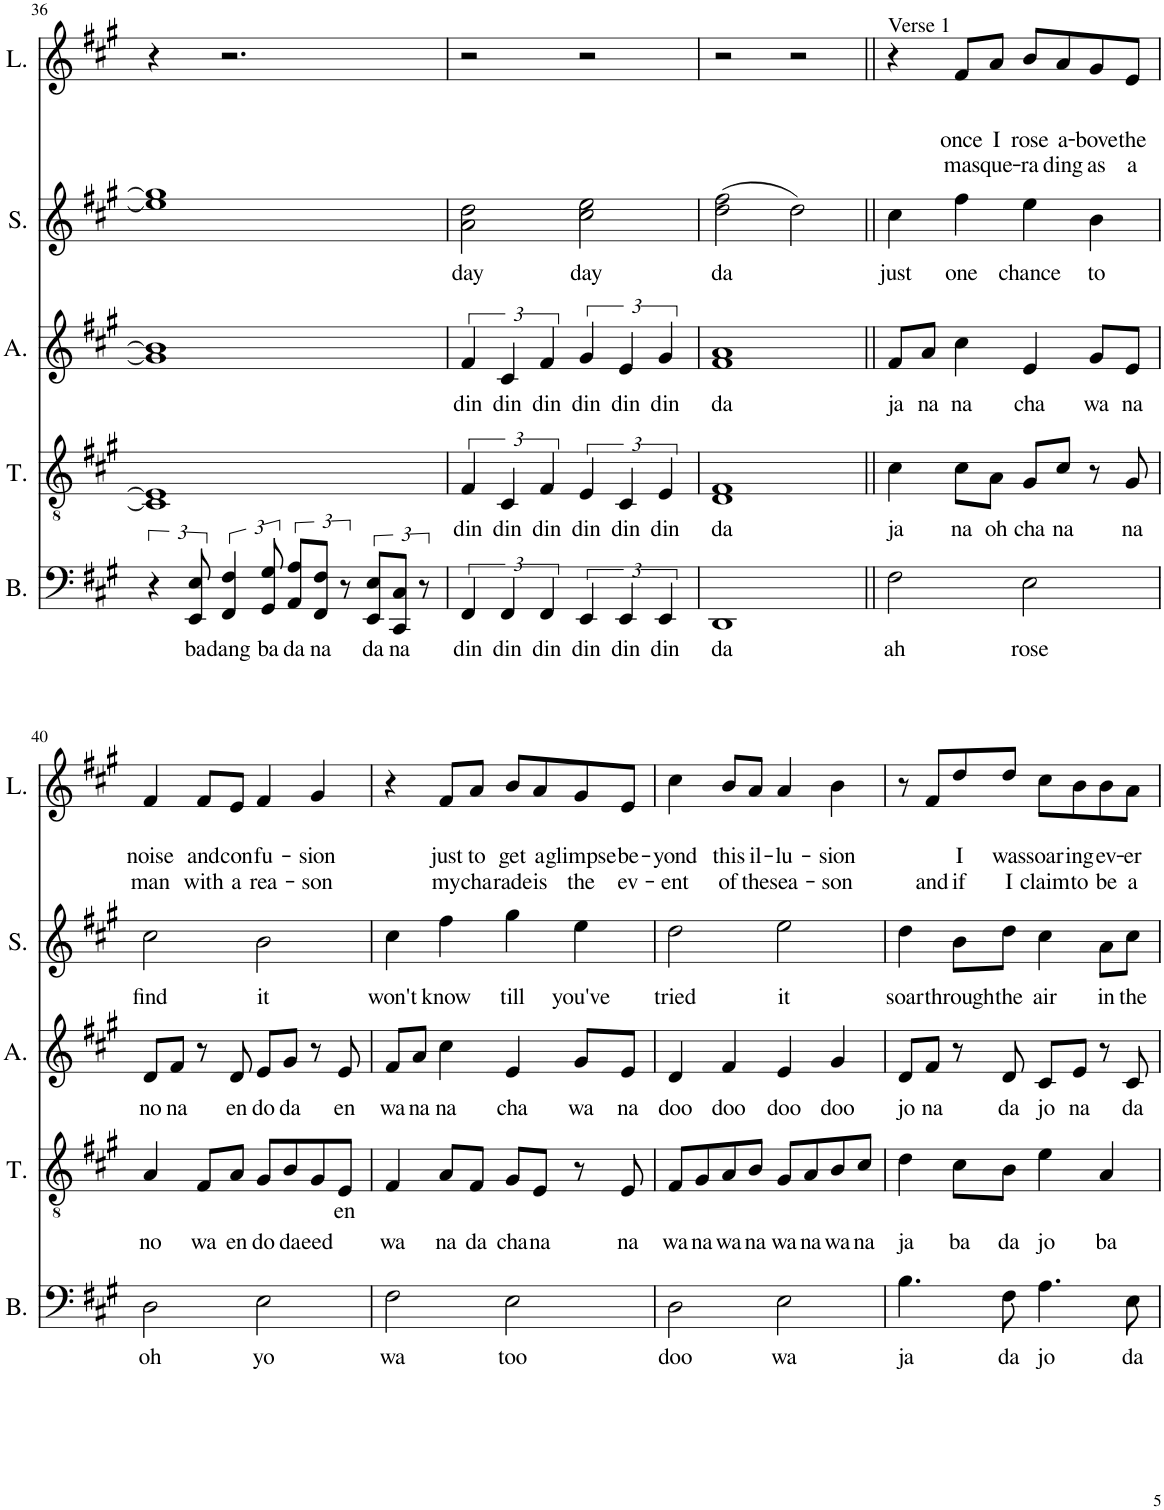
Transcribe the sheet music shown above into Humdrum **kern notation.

**kern	**text	**kern	**text	**kern	**text	**kern	**text	**kern	**text	**text	**text
*part5	*part5	*part4	*part4	*part3	*part3	*part2	*part2	*part1	*part1	*part1	*part1
*staff5	*staff5	*staff4	*staff4	*staff3	*staff3	*staff2	*staff2	*staff1	*staff1	*staff1	*staff1
*I"Ba$$	*	*I"Tenor	*	*I"Alto	*	*I"Soprano	*	*I"Lead	*	*	*
*I'B.	*	*I'T.	*	*I'A.	*	*I'S.	*	*I'L.	*	*	*
!!LO:PB:g=z
*clefF4	*	*clefGv2	*	*clefG2	*	*clefG2	*	*clefG2	*	*	*
*k[f#c#g#]	*	*k[f#c#g#]	*	*k[f#c#g#]	*	*k[f#c#g#]	*	*k[f#c#g#]	*	*	*
*M4/4	*	*M4/4	*	*M4/4	*	*M4/4	*	*M4/4	*	*	*
=36	=36	=36	=36	=36	=36	=36	=36	=36	=36	=36	=36
6r	.	1C#] 1E]	.	1g#] 1b]	.	1ee] 1gg#]	.	4r	.	.	.
!	!LO:LY:b	!	!	!	!	!	!	!	!	!	!
12EE/ 12E/	ba	.	.	.	.	.	.	.	.	.	.
!	!LO:LY:b	!	!	!	!	!	!	!	!	!	!
6FF#/ 6F#/	dang	.	.	.	.	.	.	2.r	.	.	.
!	!LO:LY:b	!	!	!	!	!	!	!	!	!	!
12GG#/ 12G#/	ba	.	.	.	.	.	.	.	.	.	.
!	!LO:LY:b	!	!	!	!	!	!	!	!	!	!
12AA/ 12A/L	da	.	.	.	.	.	.	.	.	.	.
!	!LO:LY:b	!	!	!	!	!	!	!	!	!	!
12FF#/ 12F#/J	na	.	.	.	.	.	.	.	.	.	.
12r	.	.	.	.	.	.	.	.	.	.	.
!	!LO:LY:b	!	!	!	!	!	!	!	!	!	!
12EE/ 12E/L	da	.	.	.	.	.	.	.	.	.	.
!	!LO:LY:b	!	!	!	!	!	!	!	!	!	!
12CC#/ 12C#/J	na	.	.	.	.	.	.	.	.	.	.
12r	.	.	.	.	.	.	.	.	.	.	.
=37	=37	=37	=37	=37	=37	=37	=37	=37	=37	=37	=37
!	!LO:LY:b	!	!LO:LY:b	!	!LO:LY:b	!	!LO:LY:b	!	!	!	!
6FF#/	din	6F#/	din	6f#/	din	2a\ 2dd\	day	2r	.	.	.
!	!LO:LY:b	!	!LO:LY:b	!	!LO:LY:b	!	!	!	!	!	!
6FF#/	din	6C#/	din	6c#/	din	.	.	.	.	.	.
!	!LO:LY:b	!	!LO:LY:b	!	!LO:LY:b	!	!	!	!	!	!
6FF#/	din	6F#/	din	6f#/	din	.	.	.	.	.	.
!	!LO:LY:b	!	!LO:LY:b	!	!LO:LY:b	!	!LO:LY:b	!	!	!	!
6EE/	din	6E/	din	6g#/	din	2cc#\ 2ee\	day	2r	.	.	.
!	!LO:LY:b	!	!LO:LY:b	!	!LO:LY:b	!	!	!	!	!	!
6EE/	din	6C#/	din	6e/	din	.	.	.	.	.	.
!	!LO:LY:b	!	!LO:LY:b	!	!LO:LY:b	!	!	!	!	!	!
6EE/	din	6E/	din	6g#/	din	.	.	.	.	.	.
=38	=38	=38	=38	=38	=38	=38	=38	=38	=38	=38	=38
!	!LO:LY:b	!	!LO:LY:b	!	!LO:LY:b	!	!LO:LY:b	!	!	!	!
1DD	da	1D 1F#	da	1f# 1a	da	(2dd\ 2ff#\	da	2r	.	.	.
.	.	.	.	.	.	2dd\)	.	2r	.	.	.
=39||	=39||	=39||	=39||	=39||	=39||	=39||	=39||	=39||	=39||	=39||	=39||
!	!	!	!	!	!	!	!	!LO:TX:a:t=Verse 1	!	!	!
!	!LO:LY:b	!	!LO:LY:b	!	!LO:LY:b	!	!LO:LY:b	!	!	!	!
2F#\	ah	4c#\	ja	8f#/L	ja	4cc#\	just	4r	.	.	.
!	!	!	!	!	!LO:LY:b	!	!	!	!	!	!
.	.	.	.	8a/J	na	.	.	.	.	.	.
!	!	!	!LO:LY:b	!	!LO:LY:b	!	!LO:LY:b	!	!	!LO:LY:b	!LO:LY:b
.	.	8c#\L	na	4cc#\	na	4ff#\	one	8f#/L	.	once	mas-
!	!	!	!LO:LY:b	!	!	!	!	!	!	!LO:LY:b	!LO:LY:b
.	.	8A\J	oh	.	.	.	.	8a/J	.	I	-que-
!	!LO:LY:b	!	!LO:LY:b	!	!LO:LY:b	!	!LO:LY:b	!	!	!LO:LY:b	!LO:LY:b
2E\	rose	8G#/L	cha	4e/	cha	4ee\	chance	8b/L	.	rose	-ra-
!	!	!	!LO:LY:b	!	!	!	!	!	!	!LO:LY:b	!LO:LY:b
.	.	8c#/J	na	.	.	.	.	8a/	.	a-	-ding
!	!	!	!	!	!LO:LY:b	!	!LO:LY:b	!	!	!LO:LY:b	!LO:LY:b
.	.	8r	.	8g#/L	wa	4b\	to	8g#/	.	-bove	as
!	!	!	!LO:LY:b	!	!LO:LY:b	!	!	!	!	!LO:LY:b	!LO:LY:b
.	.	8G#/	na	8e/J	na	.	.	8e/J	.	the	a
!!LO:LB:g=z
=40	=40	=40	=40	=40	=40	=40	=40	=40	=40	=40	=40
!	!LO:LY:b	!	!LO:LY:b	!	!LO:LY:b	!	!LO:LY:b	!	!	!LO:LY:b	!LO:LY:b
2D\	oh	4A/	no	8d/L	no	2cc#\	find	4f#/	.	noise	man
!	!	!	!	!	!LO:LY:b	!	!	!	!	!	!
.	.	.	.	8f#/J	na	.	.	.	.	.	.
!	!	!	!LO:LY:b	!	!	!	!	!	!	!LO:LY:b	!LO:LY:b
.	.	8F#/L	wa	8r	.	.	.	8f#/L	.	and	with
!	!	!	!LO:LY:b	!	!LO:LY:b	!	!	!	!	!LO:LY:b	!LO:LY:b
.	.	8A/J	en	8d/	en	.	.	8e/J	.	con-	a
!	!LO:LY:b	!	!LO:LY:b	!	!LO:LY:b	!	!LO:LY:b	!	!	!LO:LY:b	!LO:LY:b
2E\	yo	8G#/L	do	8e/L	do	2b\	it	4f#/	.	-fu-	rea-
!	!	!	!LO:LY:b	!	!LO:LY:b	!	!	!	!	!	!
.	.	8B/	da	8g#/J	da	.	.	.	.	.	.
!	!	!	!LO:LY:b	!	!	!	!	!	!	!LO:LY:b	!LO:LY:b
.	.	8G#/	eed	8r	.	.	.	4g#/	.	-sion	-son
!	!	!	!LO:LY:b	!	!LO:LY:b	!	!	!	!	!	!
.	.	8E/J	en	8e/	en	.	.	.	.	.	.
=41	=41	=41	=41	=41	=41	=41	=41	=41	=41	=41	=41
!	!LO:LY:b	!	!LO:LY:b	!	!LO:LY:b	!	!LO:LY:b	!	!	!	!
2F#\	wa	4F#/	wa	8f#/L	wa	4cc#\	won't	4r	.	.	.
!	!	!	!	!	!LO:LY:b	!	!	!	!	!	!
.	.	.	.	8a/J	na	.	.	.	.	.	.
!	!	!	!LO:LY:b	!	!LO:LY:b	!	!LO:LY:b	!	!	!LO:LY:b	!LO:LY:b
.	.	8A/L	na	4cc#\	na	4ff#\	know	8f#/L	.	just	my
!	!	!	!LO:LY:b	!	!	!	!	!	!	!LO:LY:b	!LO:LY:b
.	.	8F#/J	da	.	.	.	.	8a/J	.	to	cha-
!	!LO:LY:b	!	!LO:LY:b	!	!LO:LY:b	!	!LO:LY:b	!	!	!LO:LY:b	!LO:LY:b
2E\	too	8G#/L	cha	4e/	cha	4gg#\	till	8b/L	.	get	-rade
!	!	!	!LO:LY:b	!	!	!	!	!	!	!LO:LY:b	!LO:LY:b
.	.	8E/J	na	.	.	.	.	8a/	.	a	is
!	!	!	!	!	!LO:LY:b	!	!LO:LY:b	!	!	!LO:LY:b	!LO:LY:b
.	.	8r	.	8g#/L	wa	4ee\	you've	8g#/	.	glimpse	the
!	!	!	!LO:LY:b	!	!LO:LY:b	!	!	!	!	!LO:LY:b	!LO:LY:b
.	.	8E/	na	8e/J	na	.	.	8e/J	.	be-	ev-
=42	=42	=42	=42	=42	=42	=42	=42	=42	=42	=42	=42
!	!LO:LY:b	!	!LO:LY:b	!	!LO:LY:b	!	!LO:LY:b	!	!	!LO:LY:b	!LO:LY:b
2D\	doo	8F#/L	wa	4d/	doo	2dd\	tried	4cc#\	.	-yond	-ent
!	!	!	!LO:LY:b	!	!	!	!	!	!	!	!
.	.	8G#/	na	.	.	.	.	.	.	.	.
!	!	!	!LO:LY:b	!	!LO:LY:b	!	!	!	!	!LO:LY:b	!LO:LY:b
.	.	8A/	wa	4f#/	doo	.	.	8b/L	.	this	of
!	!	!	!LO:LY:b	!	!	!	!	!	!	!LO:LY:b	!LO:LY:b
.	.	8B/J	na	.	.	.	.	8a/J	.	il-	the
!	!LO:LY:b	!	!LO:LY:b	!	!LO:LY:b	!	!LO:LY:b	!	!	!LO:LY:b	!LO:LY:b
2E\	wa	8G#/L	wa	4e/	doo	2ee\	it	4a/	.	-lu-	sea-
!	!	!	!LO:LY:b	!	!	!	!	!	!	!	!
.	.	8A/	na	.	.	.	.	.	.	.	.
!	!	!	!LO:LY:b	!	!LO:LY:b	!	!	!	!	!LO:LY:b	!LO:LY:b
.	.	8B/	wa	4g#/	doo	.	.	4b\	.	-sion	-son
!	!	!	!LO:LY:b	!	!	!	!	!	!	!	!
.	.	8c#/J	na	.	.	.	.	.	.	.	.
=43	=43	=43	=43	=43	=43	=43	=43	=43	=43	=43	=43
!	!LO:LY:b	!	!LO:LY:b	!	!LO:LY:b	!	!LO:LY:b	!	!	!	!
4.B\	ja	4d\	ja	8d/L	jo	4dd\	soar	8r	.	.	.
!	!	!	!	!	!LO:LY:b	!	!	!	!	!	!LO:LY:b
.	.	.	.	8f#/J	na	.	.	8f#/L	.	.	and
!	!	!	!LO:LY:b	!	!	!	!LO:LY:b	!	!	!LO:LY:b	!LO:LY:b
.	.	8c#\L	ba	8r	.	8b\L	through	8dd/	.	I	if
!	!LO:LY:b	!	!LO:LY:b	!	!LO:LY:b	!	!LO:LY:b	!	!	!LO:LY:b	!LO:LY:b
8F#\	da	8B\J	da	8d/	da	8dd\J	the	8dd/J	.	was	I
!	!LO:LY:b	!	!LO:LY:b	!	!LO:LY:b	!	!LO:LY:b	!	!	!LO:LY:b	!LO:LY:b
4.A\	jo	4e\	jo	8c#/L	jo	4cc#\	air	8cc#\L	.	soar-	claim
!	!	!	!	!	!LO:LY:b	!	!	!	!	!LO:LY:b	!LO:LY:b
.	.	.	.	8e/J	na	.	.	8b\	.	-ing	to
!	!	!	!LO:LY:b	!	!	!	!LO:LY:b	!	!	!LO:LY:b	!LO:LY:b
.	.	4A/	ba	8r	.	8a\L	in	8b\	.	ev-	be
!	!LO:LY:b	!	!	!	!LO:LY:b	!	!LO:LY:b	!	!	!LO:LY:b	!LO:LY:b
8E\	da	.	.	8c#/	da	8cc#\J	the	8a\J	.	-er	a
=	=	=	=	=	=	=	=	=	=	=	=
*-	*-	*-	*-	*-	*-	*-	*-	*-	*-	*-	*-
